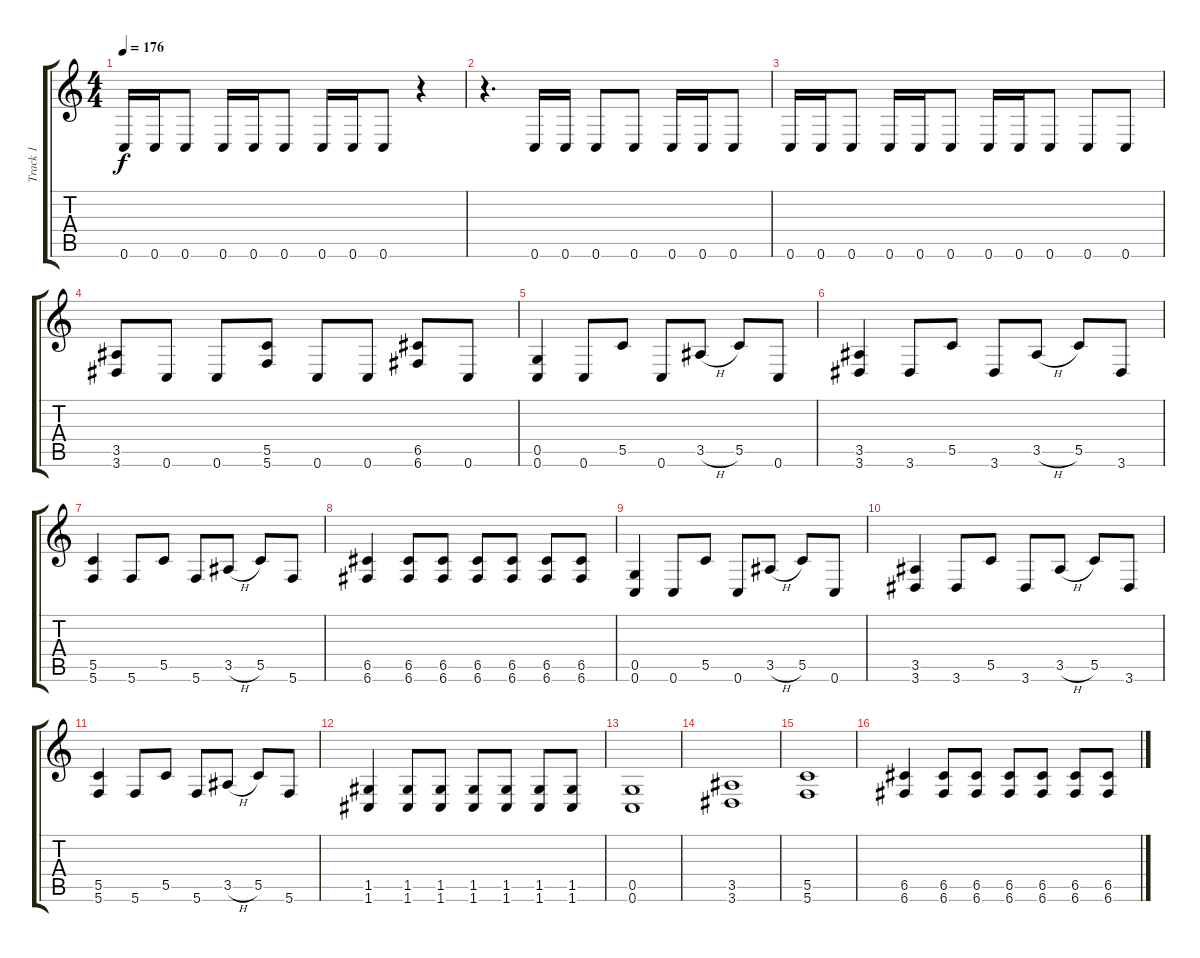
\track ("Track 1" "Track 1") {instrument distortionguitar}
\staff {score tabs}
\tuning (D4 A3 F3 C3 G2 C2) {hide}
\ts (4 4)
\tempo 176
\clef g2
\ks c
0.6.16{dy f} 0.6.16 0.6.8 0.6.16 0.6.16 0.6.8 0.6.16 0.6.16 0.6.8 r.4 |
r.4{d} 0.6.16 0.6.16 0.6.8 0.6.8 0.6.16 0.6.16 0.6.8 |
0.6.16 0.6.16 0.6.8 0.6.16 0.6.16 0.6.8 0.6.16 0.6.16 0.6.8 0.6.8 0.6.8 |
(3.5 3.6).8 0.6.8 0.6.8 (5.5 5.6).8 0.6.8 0.6.8 (6.5 6.6).8 0.6.8 |
(0.5 0.6).4 0.6.8 5.5.8 0.6.8 3.5{h}.8 5.5.8 0.6.8 |
(3.5 3.6).4 3.6.8 5.5.8 3.6.8 3.5{h}.8 5.5.8 3.6.8 |
(5.5 5.6).4 5.6.8 5.5.8 5.6.8 3.5{h}.8 5.5.8 5.6.8 |
(6.5 6.6).4 (6.5 6.6).8 (6.5 6.6).8 (6.5 6.6).8 (6.5 6.6).8 (6.5 6.6).8 (6.5 6.6).8 |
(0.5 0.6).4 0.6.8 5.5.8 0.6.8 3.5{h}.8 5.5.8 0.6.8 |
(3.5 3.6).4 3.6.8 5.5.8 3.6.8 3.5{h}.8 5.5.8 3.6.8 |
(5.5 5.6).4 5.6.8 5.5.8 5.6.8 3.5{h}.8 5.5.8 5.6.8 |
(1.5 1.6).4 (1.5 1.6).8 (1.5 1.6).8 (1.5 1.6).8 (1.5 1.6).8 (1.5 1.6).8 (1.5 1.6).8 |
(0.5 0.6).1{volume 11} |
(3.5 3.6).1 |
(5.5 5.6).1 |
(6.5 6.6).4 (6.5 6.6).8 (6.5 6.6).8 (6.5 6.6).8 (6.5 6.6).8 (6.5 6.6).8 (6.5 6.6).8
